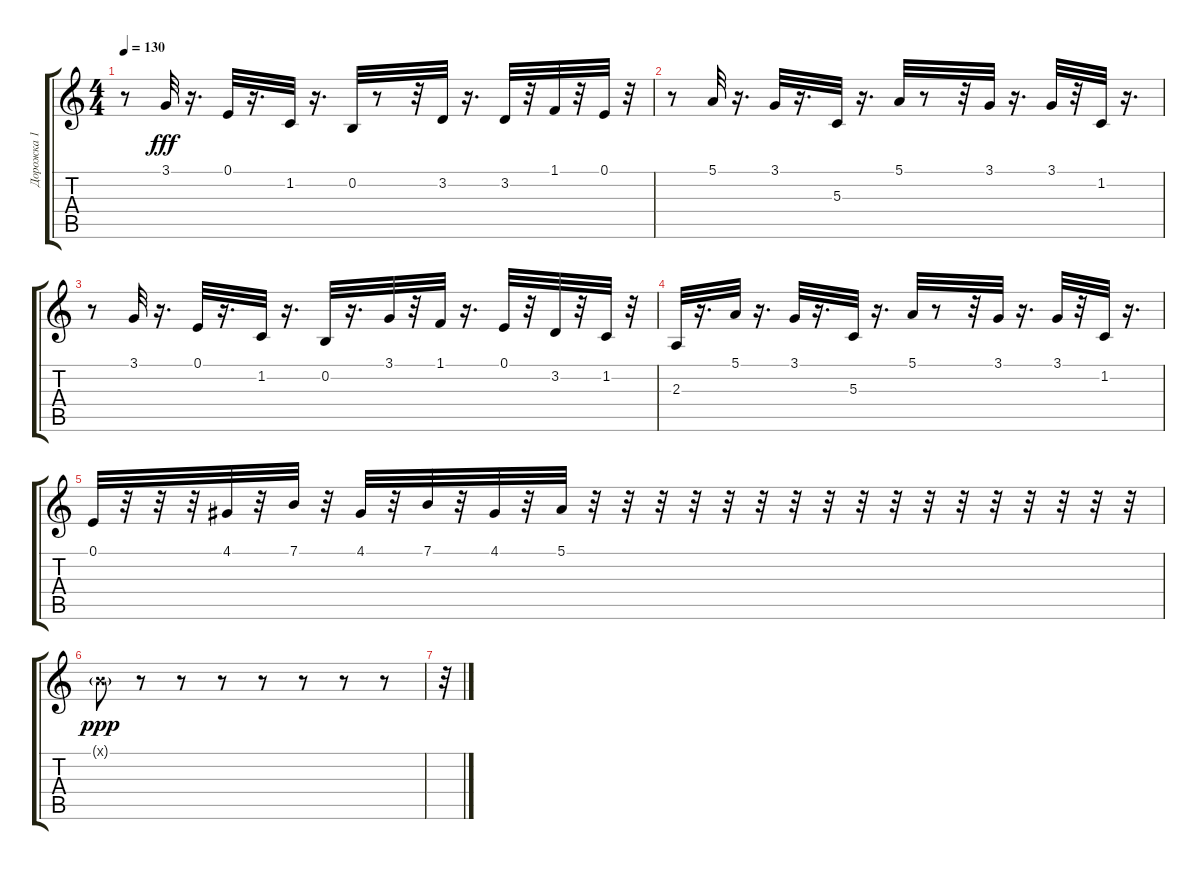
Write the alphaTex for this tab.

\track ("Дорожка 1" "Дорожка 1") {instrument marimba}
\staff {score tabs}
\tuning (E4 B3 G3 D3 A2 E2) {hide}
\ts (4 4)
\tempo 130
\clef g2
\ks c
r.8{dy fff} 3.1.32 r.16{d} 0.1.32 r.16{d} 1.2.32 r.16{d} 0.2.32 r.8 r.32 3.2.32 r.16{d} 3.2.32 r.32 1.1.32 r.32 0.1.32 r.32 |
r.8 5.1.32 r.16{d} 3.1.32 r.16{d} 5.3.32 r.16{d} 5.1.32 r.8 r.32 3.1.32 r.16{d} 3.1.32 r.32 1.2.32 r.16{d} |
r.8 3.1.32 r.16{d} 0.1.32 r.16{d} 1.2.32 r.16{d} 0.2.32 r.16{d} 3.1.32 r.32 1.1.32 r.16{d} 0.1.32 r.32 3.2.32 r.32 1.2.32 r.32 |
2.3.32 r.16{d} 5.1.32 r.16{d} 3.1.32 r.16{d} 5.3.32 r.16{d} 5.1.32 r.8 r.32 3.1.32 r.16{d} 3.1.32 r.32 1.2.32 r.16{d} |
0.1.32 r.32 r.32 r.32 4.1.32 r.32 7.1.32 r.32 4.1.32 r.32 7.1.32 r.32 4.1.32 r.32 5.1.32 r.32 r.32 r.32 r.32 r.32 r.32 r.32 r.32 r.32 r.32 r.32 r.32 r.32 r.32 r.32 r.32 r.32 |
7.1{g x}.8{dy ppp} r.8 r.8 r.8 r.8 r.8 r.8 r.8 |
r.32
